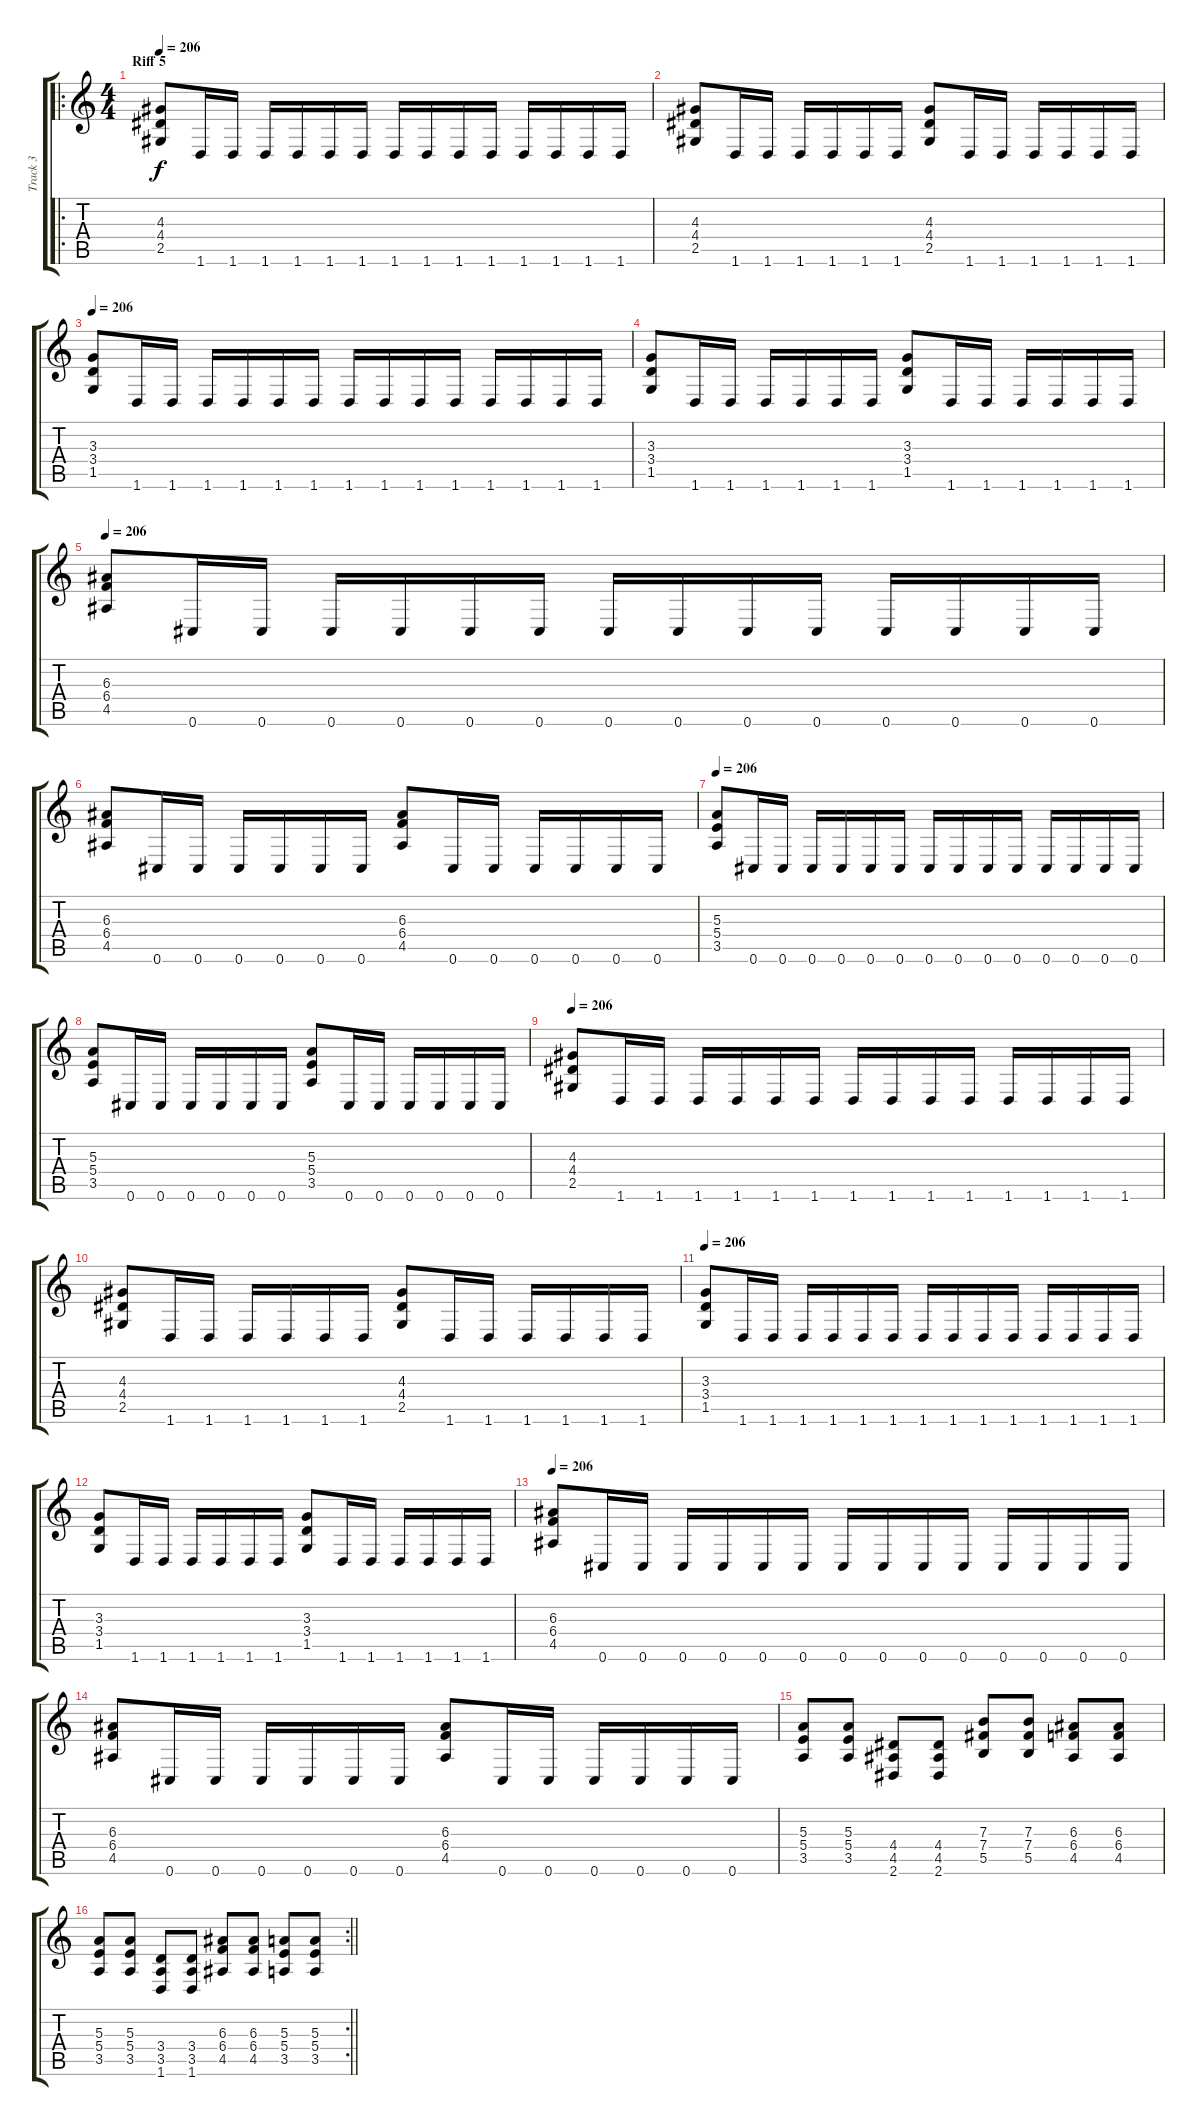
\track ("Track 3" "Track 3") {instrument overdrivenguitar}
\staff {score tabs}
\tuning (Db4 Ab3 E3 B2 Gb2 Db2) {hide}
\ro
\ts (4 4)
\section ("" "Riff 5")
\tempo 206
\clef g2
\ks c
(4.3 4.4 2.5).8{dy f} 1.6.16 1.6.16 1.6.16 1.6.16 1.6.16 1.6.16 1.6.16 1.6.16 1.6.16 1.6.16 1.6.16 1.6.16 1.6.16 1.6.16 |
(4.3 4.4 2.5).8 1.6.16 1.6.16 1.6.16 1.6.16 1.6.16 1.6.16 (4.3 4.4 2.5).8 1.6.16 1.6.16 1.6.16 1.6.16 1.6.16 1.6.16 |
\tempo 206
(3.3 3.4 1.5).8 1.6.16 1.6.16 1.6.16 1.6.16 1.6.16 1.6.16 1.6.16 1.6.16 1.6.16 1.6.16 1.6.16 1.6.16 1.6.16 1.6.16 |
(3.3 3.4 1.5).8 1.6.16 1.6.16 1.6.16 1.6.16 1.6.16 1.6.16 (3.3 3.4 1.5).8 1.6.16 1.6.16 1.6.16 1.6.16 1.6.16 1.6.16 |
\tempo 206
(6.3 6.4 4.5).8 0.6.16 0.6.16 0.6.16 0.6.16 0.6.16 0.6.16 0.6.16 0.6.16 0.6.16 0.6.16 0.6.16 0.6.16 0.6.16 0.6.16 |
(6.3 6.4 4.5).8 0.6.16 0.6.16 0.6.16 0.6.16 0.6.16 0.6.16 (6.3 6.4 4.5).8 0.6.16 0.6.16 0.6.16 0.6.16 0.6.16 0.6.16 |
\tempo 206
(5.3 5.4 3.5).8 0.6.16 0.6.16 0.6.16 0.6.16 0.6.16 0.6.16 0.6.16 0.6.16 0.6.16 0.6.16 0.6.16 0.6.16 0.6.16 0.6.16 |
(5.3 5.4 3.5).8 0.6.16 0.6.16 0.6.16 0.6.16 0.6.16 0.6.16 (5.3 5.4 3.5).8 0.6.16 0.6.16 0.6.16 0.6.16 0.6.16 0.6.16 |
\tempo 206
(4.3 4.4 2.5).8 1.6.16 1.6.16 1.6.16 1.6.16 1.6.16 1.6.16 1.6.16 1.6.16 1.6.16 1.6.16 1.6.16 1.6.16 1.6.16 1.6.16 |
(4.3 4.4 2.5).8 1.6.16 1.6.16 1.6.16 1.6.16 1.6.16 1.6.16 (4.3 4.4 2.5).8 1.6.16 1.6.16 1.6.16 1.6.16 1.6.16 1.6.16 |
\tempo 206
(3.3 3.4 1.5).8 1.6.16 1.6.16 1.6.16 1.6.16 1.6.16 1.6.16 1.6.16 1.6.16 1.6.16 1.6.16 1.6.16 1.6.16 1.6.16 1.6.16 |
(3.3 3.4 1.5).8 1.6.16 1.6.16 1.6.16 1.6.16 1.6.16 1.6.16 (3.3 3.4 1.5).8 1.6.16 1.6.16 1.6.16 1.6.16 1.6.16 1.6.16 |
\tempo 206
(6.3 6.4 4.5).8 0.6.16 0.6.16 0.6.16 0.6.16 0.6.16 0.6.16 0.6.16 0.6.16 0.6.16 0.6.16 0.6.16 0.6.16 0.6.16 0.6.16 |
(6.3 6.4 4.5).8 0.6.16 0.6.16 0.6.16 0.6.16 0.6.16 0.6.16 (6.3 6.4 4.5).8 0.6.16 0.6.16 0.6.16 0.6.16 0.6.16 0.6.16 |
(5.3 5.4 3.5).8 (5.3 5.4 3.5).8 (4.4 4.5 2.6).8 (4.4 4.5 2.6).8 (7.3 7.4 5.5).8 (7.3 7.4 5.5).8 (6.3 6.4 4.5).8 (6.3 6.4 4.5).8 |
\rc 2
\barLineRight lightlight
(5.3 5.4 3.5).8 (5.3 5.4 3.5).8 (3.4 3.5 1.6).8 (3.4 3.5 1.6).8 (6.3 6.4 4.5).8 (6.3 6.4 4.5).8 (5.3 5.4 3.5).8 (5.3 5.4 3.5).8
